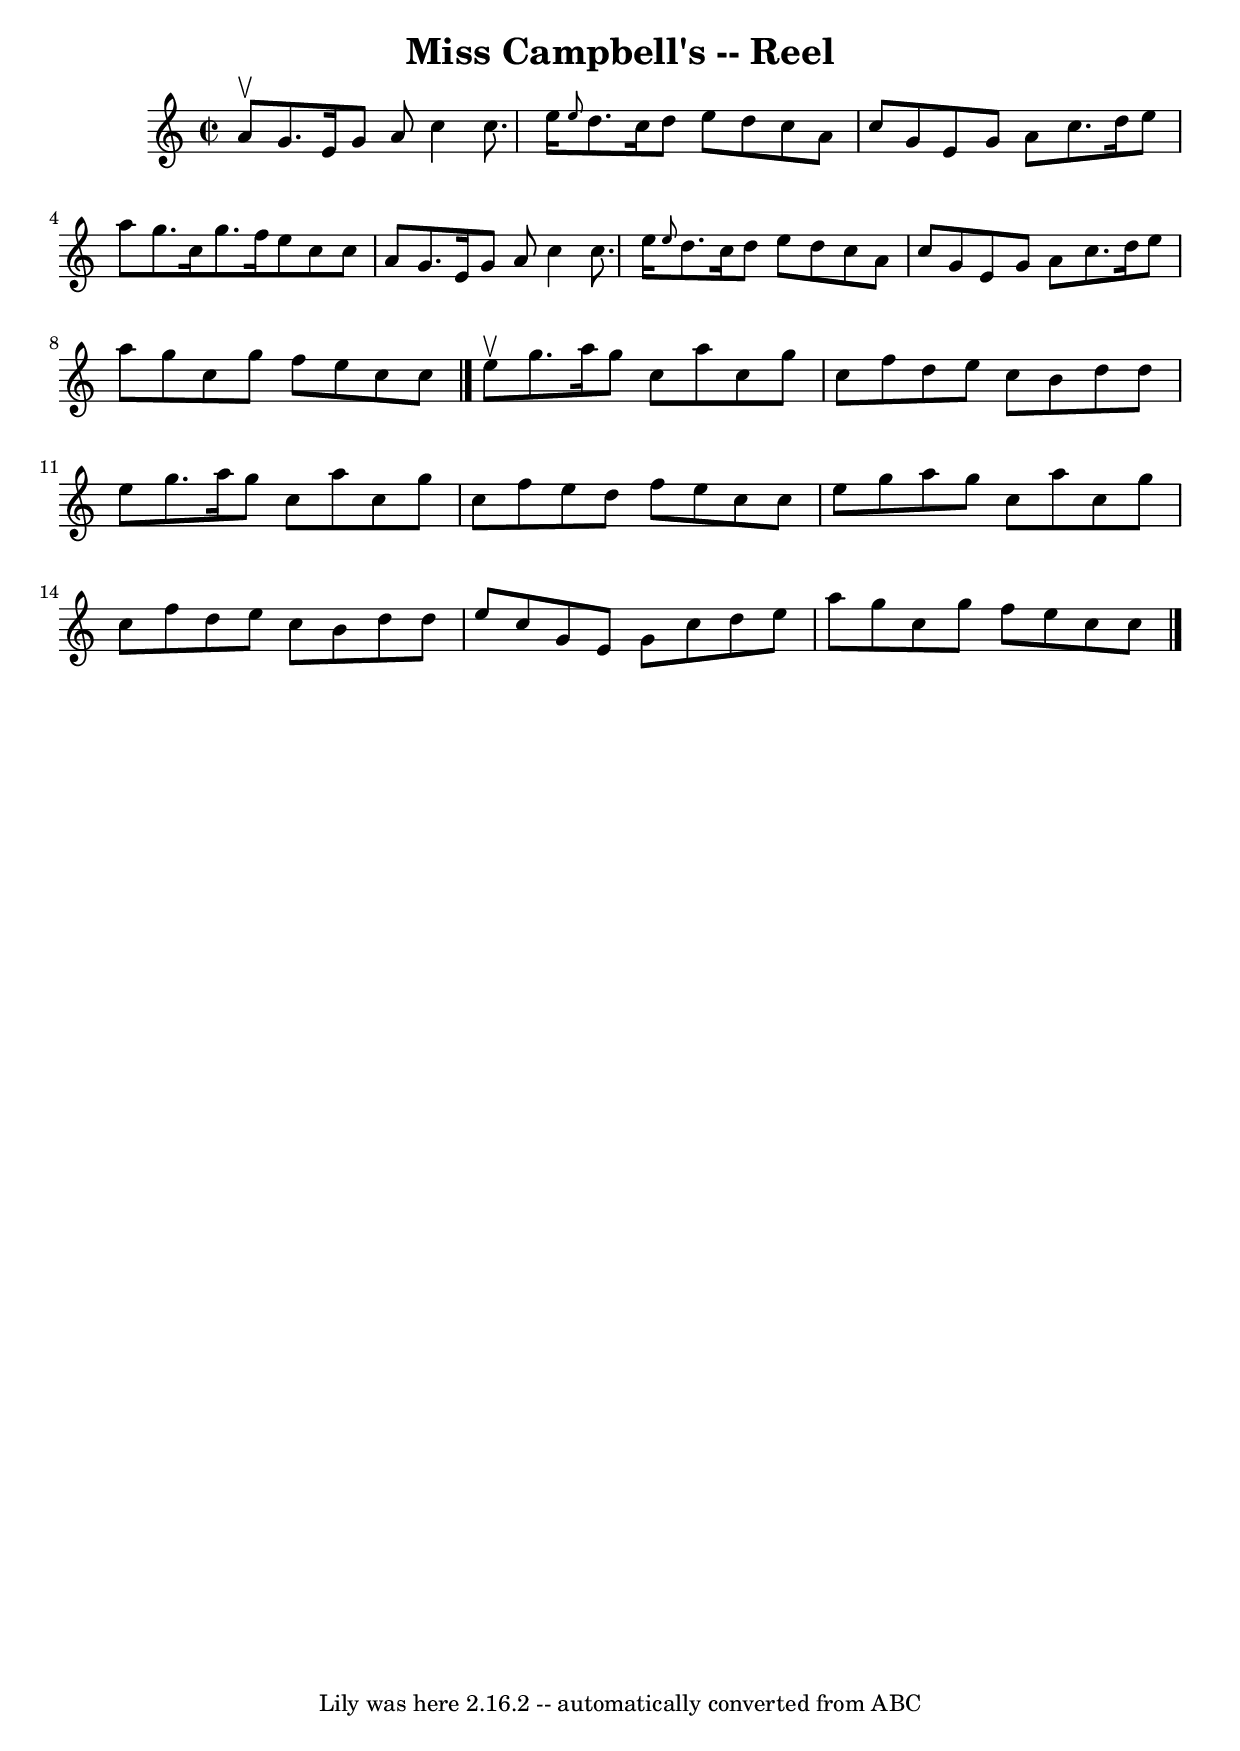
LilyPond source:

\version "2.16.2"
\include "Mammoth.ily"
\header {
  %% book = "Ryan's Mammoth Collection"
  crossRefNumber = "1"
  footnotes = "\\\\140"
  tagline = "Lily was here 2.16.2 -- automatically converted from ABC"
  title = "Miss Campbell's -- Reel"

}
voicedefault =  {


  \override Staff.TimeSignature #'style = #'C
  \time 2/2 
  \key c \major a'8^\upbow |
  g'8. e'16 g'8 a'8  
  c''4 c''8. e''16    |
  \grace { e''8  
	 } d''8. c''16    
  d''8 e''8 d''8 c''8 a'8 c''8    |
  g'8 e'8 g'8    
  a'8 c''8. d''16 e''8 a''8    |
  g''8. c''16 g''8.    
  f''16 e''8 c''8 c''8 a'8    |
  g'8. e'16 g'8 a'8 
  c''4 c''8. e''16    |
  \grace { e''8  
	 } d''8. c''16    
  d''8 e''8 d''8 c''8 a'8 c''8    |
  g'8 e'8 g'8    
  a'8 c''8. d''16 e''8 a''8    |
  g''8 c''8 g''8    
  f''8 e''8 c''8 c''8    \bar "|." e''8^\upbow |
  g''8.   
  a''16 g''8 c''8 a''8 c''8 g''8 c''8    |
  f''8    
  d''8 e''8 c''8 b'8 d''8 d''8 e''8    |
  g''8.    
  a''16 g''8 c''8 a''8 c''8 g''8 c''8    |
  f''8    
  e''8 d''8 f''8 e''8 c''8 c''8 e''8    |
  g''8    
  a''8 g''8 c''8 a''8 c''8 g''8 c''8    |
  f''8 d''8 
  e''8 c''8 b'8 d''8 d''8 e''8    |
  c''8 g'8 e'8 
  g'8 c''8 d''8 e''8 a''8    |
  g''8 c''8 g''8    
  f''8 e''8 c''8 c''8    \bar "|."   

}

\score{
  <<

    \context Staff="default"
    {
      \voicedefault 
      
    }

  >>
  \layout {
    
  }
  \midi {
  }

}
